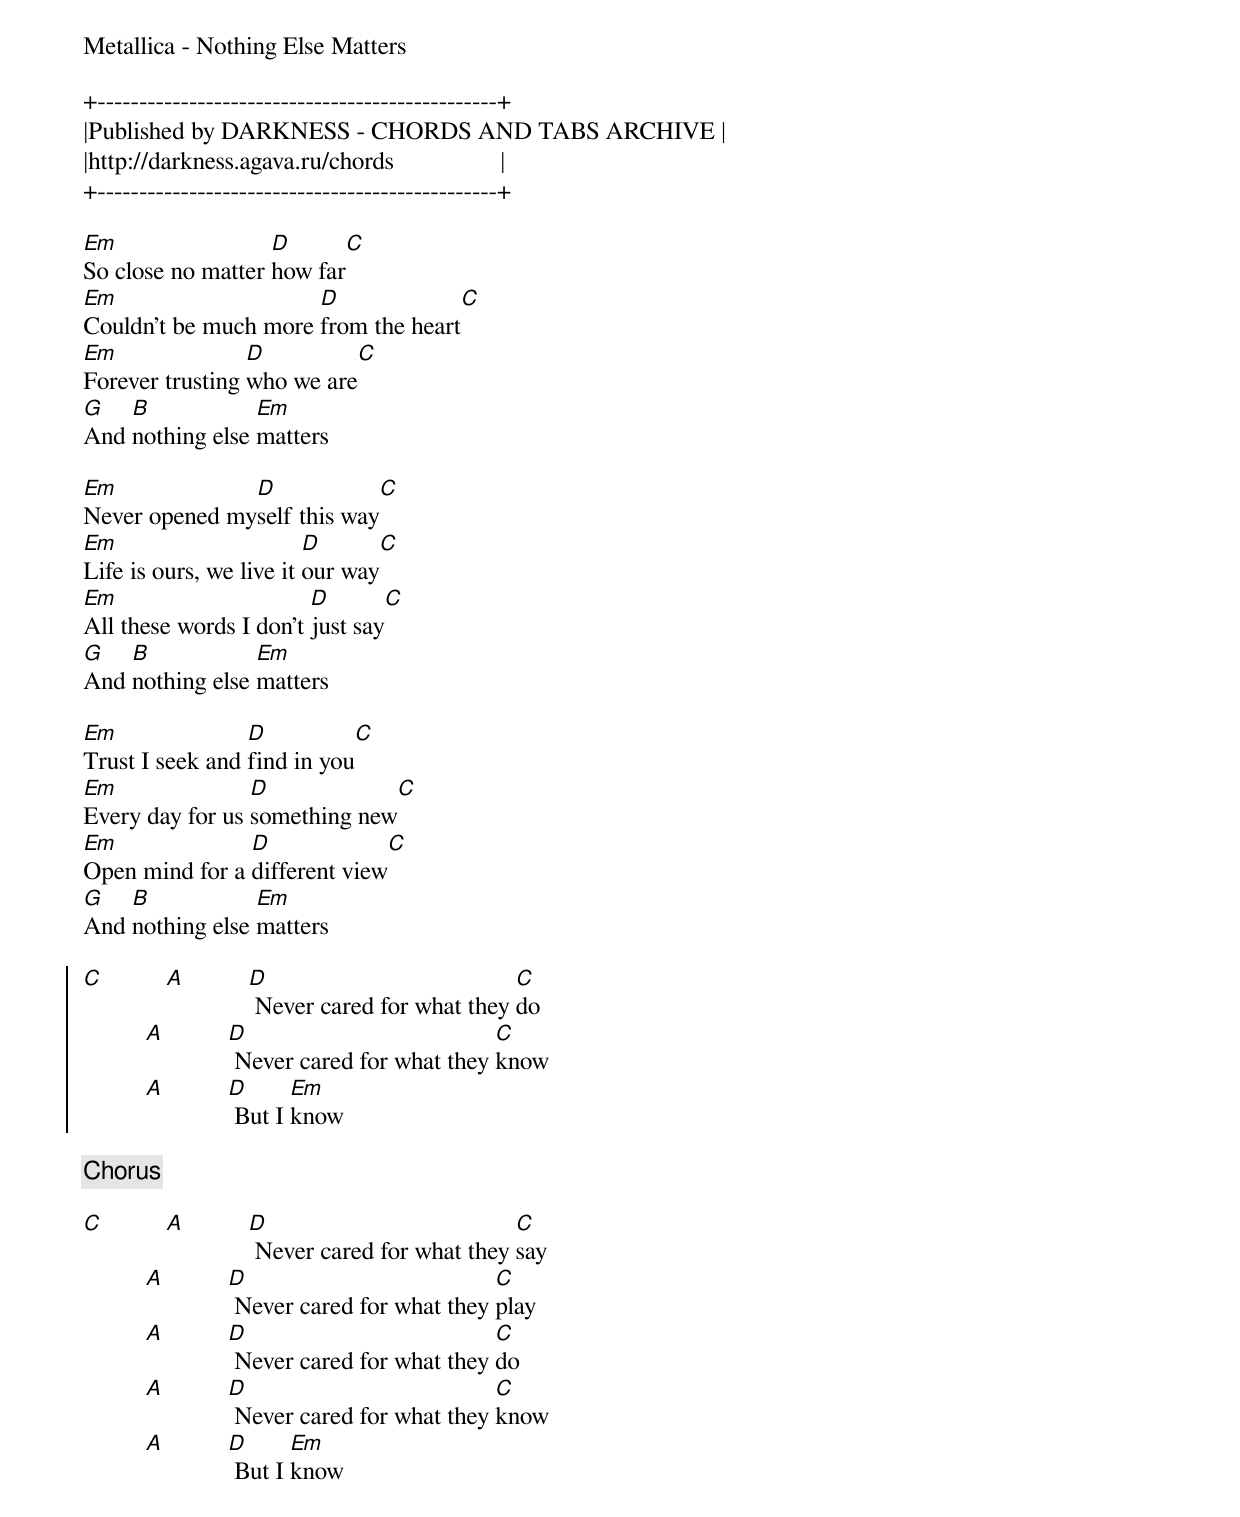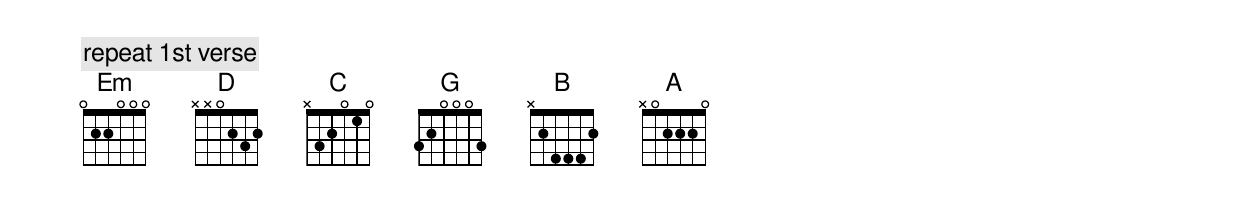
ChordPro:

Metallica - Nothing Else Matters

+------------------------------------------------+
|Published by DARKNESS - CHORDS AND TABS ARCHIVE |
|http://darkness.agava.ru/chords                 |
+------------------------------------------------+

[Em]So close no matter [D]how far[C]
[Em]Couldn't be much more [D]from the heart[C]
[Em]Forever trusting [D]who we are[C]
[G]And [B]nothing else [Em]matters

[Em]Never opened my[D]self this way[C]
[Em]Life is ours, we live it [D]our way[C]
[Em]All these words I don't [D]just say[C]
[G]And [B]nothing else [Em]matters

[Em]Trust I seek and [D]find in you[C]
[Em]Every day for us [D]something new[C]
[Em]Open mind for a [D]different view[C]
[G]And [B]nothing else [Em]matters

{start_of_chorus}
[C]          [A]          [D] Never cared for what they [C]do
          [A]          [D] Never cared for what they [C]know
          [A]          [D] But I [Em]know
{end_of_chorus}

{repeat 1st verse}
{chorus}
{repeat 2nd and 3rd verse}

[C]          [A]          [D] Never cared for what they [C]say
          [A]          [D] Never cared for what they [C]play
          [A]          [D] Never cared for what they [C]do
          [A]          [D] Never cared for what they [C]know
          [A]          [D] But I [Em]know

{comment: repeat 1st verse}
